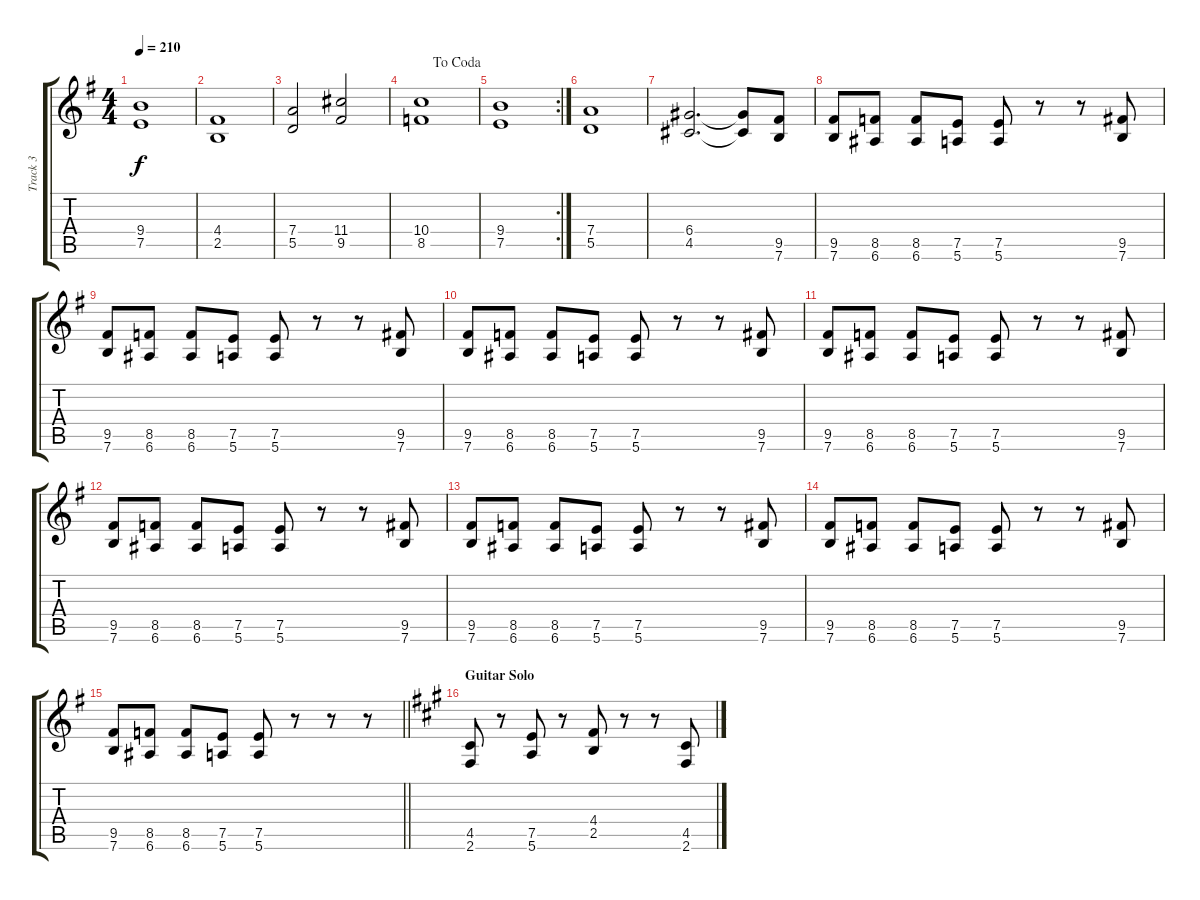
\track ("Track 3" "Track 3") {instrument distortionguitar}
\staff {score tabs}
\tuning (E4 B3 G3 D3 A2 E2) {hide}
\ts (4 4)
\tempo 210
\clef g2
\ks g
(9.4 7.5).1{dy f} |
(4.4 2.5).1 |
(7.4 5.5).2 (11.4 9.5).2 |
\jump dacoda
(10.4 8.5).1 |
\rc 2
(9.4 7.5).1 |
(7.4 5.5).1 |
(6.4 4.5).2{d} (6.4{t} 4.5{t}).8 (9.5 7.6).8 |
(9.5 7.6).8 (8.5 6.6).8 (8.5 6.6).8 (7.5 5.6).8 (7.5 5.6).8 r.8 r.8 (9.5 7.6).8 |
(9.5 7.6).8 (8.5 6.6).8 (8.5 6.6).8 (7.5 5.6).8 (7.5 5.6).8 r.8 r.8 (9.5 7.6).8 |
(9.5 7.6).8 (8.5 6.6).8 (8.5 6.6).8 (7.5 5.6).8 (7.5 5.6).8 r.8 r.8 (9.5 7.6).8 |
(9.5 7.6).8 (8.5 6.6).8 (8.5 6.6).8 (7.5 5.6).8 (7.5 5.6).8 r.8 r.8 (9.5 7.6).8 |
(9.5 7.6).8 (8.5 6.6).8 (8.5 6.6).8 (7.5 5.6).8 (7.5 5.6).8 r.8 r.8 (9.5 7.6).8 |
(9.5 7.6).8 (8.5 6.6).8 (8.5 6.6).8 (7.5 5.6).8 (7.5 5.6).8 r.8 r.8 (9.5 7.6).8 |
(9.5 7.6).8 (8.5 6.6).8 (8.5 6.6).8 (7.5 5.6).8 (7.5 5.6).8 r.8 r.8 (9.5 7.6).8 |
\barLineRight lightlight
(9.5 7.6).8 (8.5 6.6).8 (8.5 6.6).8 (7.5 5.6).8 (7.5 5.6).8 r.8 r.8 r.8 |
\section ("" "Guitar Solo")
\ks a
(4.5 2.6).8 r.8 (7.5 5.6).8 r.8 (4.4 2.5).8 r.8 r.8 (4.5 2.6).8
